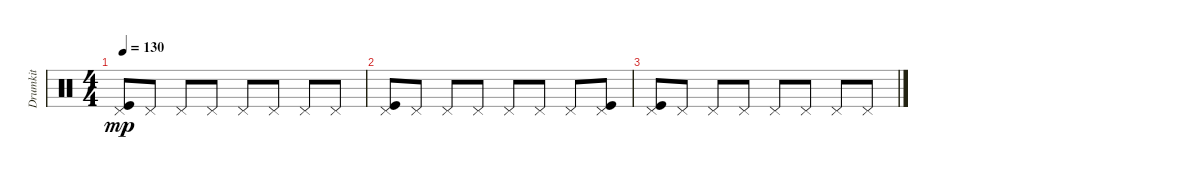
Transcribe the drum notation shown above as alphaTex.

\track ("Drumkit" "Drumkit") {instrument percussion}
\staff {score}
\articulation defaults
\ts (4 4)
\tempo 130
\clef neutral
\ks c
("Kick (hit)" "Pedal Hi-Hat (hit)").8{dy mp} "Pedal Hi-Hat (hit)".8 "Pedal Hi-Hat (hit)".8 "Pedal Hi-Hat (hit)".8 "Pedal Hi-Hat (hit)".8 "Pedal Hi-Hat (hit)".8 "Pedal Hi-Hat (hit)".8 "Pedal Hi-Hat (hit)".8 |
("Kick (hit)" "Pedal Hi-Hat (hit)").8 "Pedal Hi-Hat (hit)".8 "Pedal Hi-Hat (hit)".8 "Pedal Hi-Hat (hit)".8 "Pedal Hi-Hat (hit)".8 "Pedal Hi-Hat (hit)".8 "Pedal Hi-Hat (hit)".8 ("Kick (hit)" "Pedal Hi-Hat (hit)").8 |
("Kick (hit)" "Pedal Hi-Hat (hit)").8 "Pedal Hi-Hat (hit)".8 "Pedal Hi-Hat (hit)".8 "Pedal Hi-Hat (hit)".8 "Pedal Hi-Hat (hit)".8 "Pedal Hi-Hat (hit)".8 "Pedal Hi-Hat (hit)".8 "Pedal Hi-Hat (hit)".8
